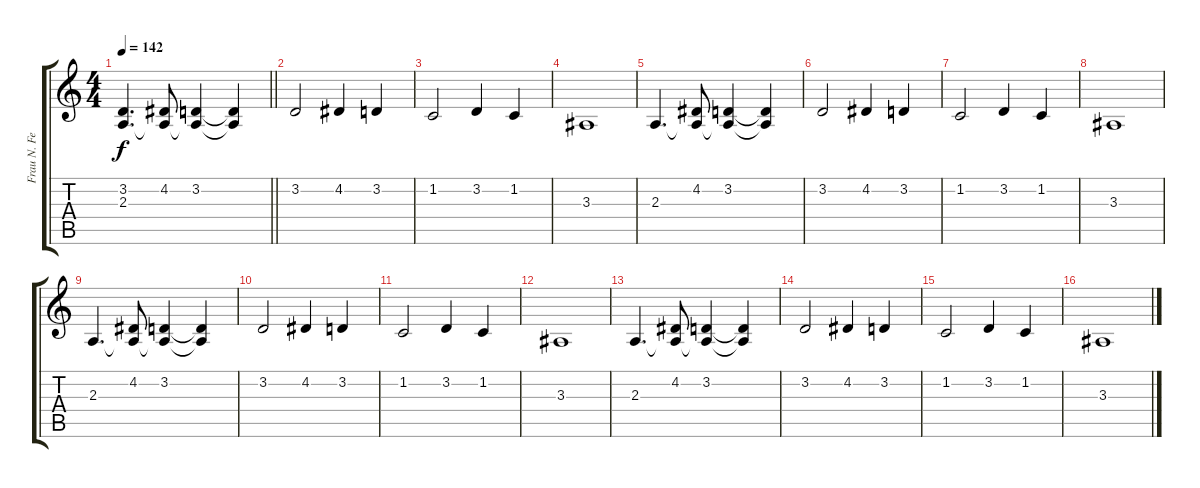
\track ("Frau N. Feind" "Frau N. Fe") {instrument viola}
\staff {score tabs}
\tuning (E4 B3 G3 D3 A2 E2) {hide}
\ts (4 4)
\tempo 142
\clef g2
\barLineRight lightlight
\ks c
(3.2 2.3).4{d dy f} (4.2 2.3{t}).8 (3.2 2.3{t}).4 (3.2{t} 2.3{t}).4 |
3.2.2 4.2.4 3.2.4 |
1.2.2 3.2.4 1.2.4 |
3.3.1 |
2.3.4{d} (4.2 2.3{t}).8 (3.2 2.3{t}).4 (3.2{t} 2.3{t}).4 |
3.2.2 4.2.4 3.2.4 |
1.2.2 3.2.4 1.2.4 |
3.3.1 |
2.3.4{d} (4.2 2.3{t}).8 (3.2 2.3{t}).4 (3.2{t} 2.3{t}).4 |
3.2.2 4.2.4 3.2.4 |
1.2.2 3.2.4 1.2.4 |
3.3.1 |
2.3.4{d} (4.2 2.3{t}).8 (3.2 2.3{t}).4 (3.2{t} 2.3{t}).4 |
3.2.2 4.2.4 3.2.4 |
1.2.2 3.2.4 1.2.4 |
3.3.1
